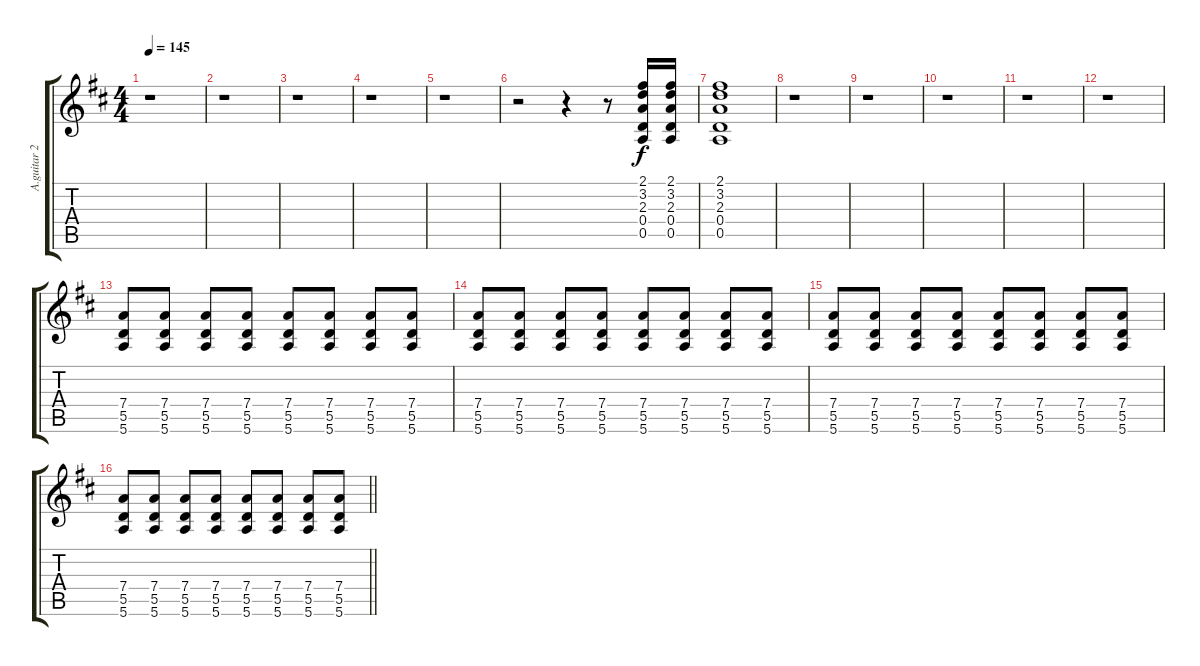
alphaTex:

\track ("A.guitar 2 (12strings)" "A.guitar 2") {instrument acousticguitarnylon}
\staff {score tabs}
\tuning (E4 B3 G3 D3 A2 E2) {hide}
\ts (4 4)
\tempo 145
\clef g2
\ks d
r.1{dy f} |
r.1 |
r.1 |
r.1 |
r.1 |
r.2 r.4 r.8 (2.1 3.2 2.3 0.4 0.5).16 (2.1 3.2 2.3 0.4 0.5).16 |
(2.1 3.2 2.3 0.4 0.5).1 |
r.1 |
r.1 |
r.1 |
r.1 |
r.1 |
(7.4 5.5 5.6).8{instrument electricguitarmuted} (7.4 5.5 5.6).8 (7.4 5.5 5.6).8 (7.4 5.5 5.6).8 (7.4 5.5 5.6).8 (7.4 5.5 5.6).8 (7.4 5.5 5.6).8 (7.4 5.5 5.6).8 |
(7.4 5.5 5.6).8 (7.4 5.5 5.6).8 (7.4 5.5 5.6).8 (7.4 5.5 5.6).8 (7.4 5.5 5.6).8 (7.4 5.5 5.6).8 (7.4 5.5 5.6).8 (7.4 5.5 5.6).8 |
(7.4 5.5 5.6).8 (7.4 5.5 5.6).8 (7.4 5.5 5.6).8 (7.4 5.5 5.6).8 (7.4 5.5 5.6).8 (7.4 5.5 5.6).8 (7.4 5.5 5.6).8 (7.4 5.5 5.6).8 |
\barLineRight lightlight
(7.4 5.5 5.6).8 (7.4 5.5 5.6).8 (7.4 5.5 5.6).8 (7.4 5.5 5.6).8 (7.4 5.5 5.6).8 (7.4 5.5 5.6).8 (7.4 5.5 5.6).8 (7.4 5.5 5.6).8
